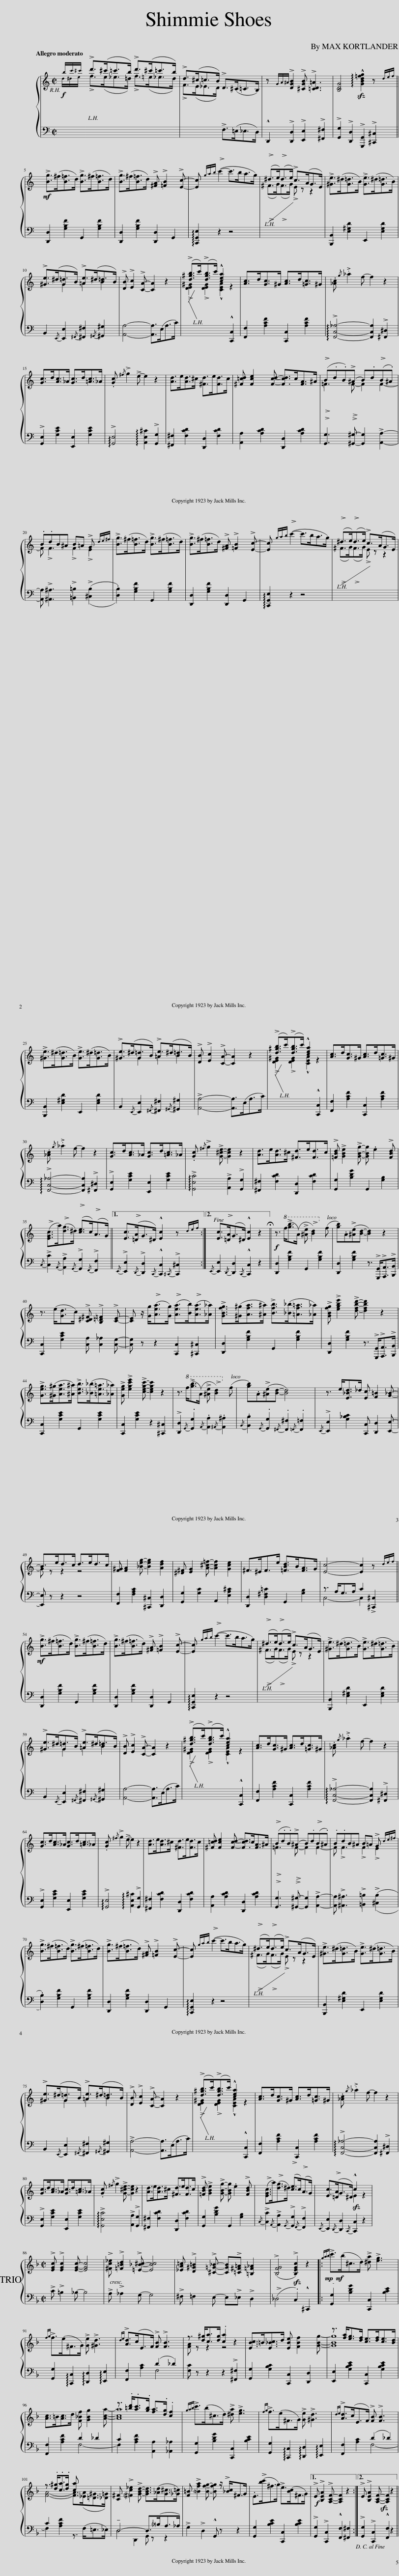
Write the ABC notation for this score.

X:1
%%score { ( 1 2 ) | ( 3 4 5 ) }
L:1/8
Q:1/4=175
M:2/2
I:linebreak $
K:C
V:1 treble
V:2 treble
V:3 bass
V:4 bass
V:5 bass
V:1
!f! (3b/c'/^c'/ | !>!d'>(^c'=c'>b) !>!d'>(^c'=c'>b) | !>!d>(^c=c>B) !>!D>(^C=C>B,) | z (3G/A/^A/ !>![DGB]2 !>![^CGB] !>![=CD=A]3 | [B,DG]4!sfz! !arpeggio!!^![GBd=fg]2 z (3d/e/f/ |:$ %5
!mf! !>![Bg]>(^f[B=f]>d) !>![Bg]>(^f[B=f]>d) | !>![Bg]>(^f[B=f]>d) !>![^FA] !>![=FB]2 !>![Ec]- | [Ec] (3g/a/b/ (!>!c'2- c'>ba>g) | (!>!^d>e)(!>!d>e) !>!c>(AG>E) | !>![^Ge]>(^d[G=d]>B) !>![Ge]>(^d[G=d]>B) |$ %10
 !>![^Ge]>(^d[x=d]>B)!>![xe]>(^d[x=d]>B) | !>![DB] !>![Ec]2 !>![CA]- [CA]2 z2 | (!>![d^gb]>c')(!>![dgb]>c') !^![cea]2 z2 | [Ac]>d[Gc]>^G [Ac]>d[=Gc]>^G | .[_Ac]{/g} ._a2 f- f2 z2 |$ %15
 [Gc]>d[Ac]>_A [Gc]>d[=Ac]>_A | .[Gc]{/^f} !>!g2 !>!e- e2 z2 | [Ad]>e[Ad]>^c [^Fd]>e[Fd]>c | [^F=cd] [Fce]2 [Fcd]- [Fcd]>c[FA]>^A | (!>!B.d.B)(!>!^A B).d(!>!B.^A) |$ %20
 .B.dB^A B=A !>!G (3d/e/^f/ | !>![Bg]>(^f[B=f]>d) !>![Bg]>(^f[B=f]>d) | !>![Bg]>(^f[B=f]>d) !>![^FA] !>![=FB]2 !>![Ec]- | [Ec] (3g/a/b/ (!>!c'2- c'>ba>g) | (!>!^d>e)(!>!d>e) !>!c>(AG>E) |$ %25
 !>![^Ge]>(^d[G=d]>B) !>![Ge]>(^d[G=d]>B) | !>![^Ge]>(^d[x=d]>B)!>![xe]>(^d[x=d]>B) | !>![DB] !>![Ec]2 !>![CA]- [CA]2 z2 | (!>![d^gb]>c')(!>![dgb]>c') !^![cea]2 z2 | [Ac]>d[Gc]>^G [Ac]>d[=Gc]>^G |$ %30
 .[_Ac]{/g} ._a2 f- f2 z2 | [Gc]>d[Ac]>_A [Gc]>d[=Ac]>_A | .[Gc]{/^f} !>!g2 !>![G^ce]- [Gce]2 z2 | [Ad]>e[Ad]>^c [^Fd]>e[Fd]>c | !>![=FBd] !>![GBe]2 !>![GBg]- [GBg] .e2 !>![FBd] |$ %35
 (!>![EGc]>a)(!>![dg]>^d) (!>![ce]>c)(!>!A>G) ||1 [Ec]>(!>![=DA]G>^D) !^![Ec]2 z (3d/e/f/ :|2 [Ec]>!>![=DA](G>^D) !^![Ec]2 z2!fine! ||!f! z3/2!8va(! f'<(!>![g'b'](a/) !>![^ae'] !>![bd']2)!8va)! (f | [gb]).A(!>![^Ae][Bd]- [Bd]2) z2 |$ %40
 z3/2 (e<[Gd]c/) !>![C^D^F] !>![B,=D=F]2 !>![CE]- | [CE] z/ [Gg]<(!>![Aea][Gg]/) (!>![Aea]>[Bb])(!>![Aea]>[_A_a]) | !>![GBfg]>([^G^g][Afa]>[^A^a]) !>![Bfb]>([_B_b][=Af=a]>[_A_a]) | !>![GBfg] !>![egbe']2 !>![dfbd']- [dfbd']2 z2 |$ !>![Geg]>([^G^g][Aea]>[^A^a]) !>![Beb]>([_B_b][=Ae=a]>[_A_a]) | %45
 !>![Geg] !>![egc'e']2 !>![cegc']- [cegc']2 z2 | z3/2!8va(! f'<(!>![g'b'](a/) !>![^ae'] !>![bd']2)!8va)! (f | [gb]).A(!>![^Ae][Bd]- [Bd]4) | z3/2 e<[E_Bd]_d/ [Ec] [F=B]2 [G_B]- |$ B>ed>c d>ed>c | %50
 [F^G] [FA]2 [_Beg]- [Beg]2 [Adf]2 | [^D^F] [EG]2 [A^c=f]- [Acf]2 [Gce]2 | ^F>^EF>e [=FBd]>B[FA]>G | [Ec]4- [Ec]2 z (3d/e/f/ ||$!mf! !>![Bg]>(^f[B=f]>d) !>![Bg]>(^f[B=f]>d) | %55
 !>![Bg]>(^f[B=f]>d) !>![^FA] !>![=FB]2 !>![Ec]- | [Ec] (3g/a/b/ (!>!c'2- c'>ba>g) | (!>!^d>e)(!>!d>e) !>!c>(AG>E) | !>![^Ge]>(^d[G=d]>B) !>![Ge]>(^d[G=d]>B) |$ !>![^Ge]>(^d[x=d]>B)!>![xe]>(^d[x=d]>B) | %60
 !>![DB] !>![Ec]2 !>![CA]- [CA]2 z2 | (!>![d^gb]>c')(!>![dgb]>c') !^![cea]2 z2 | [Ac]>d[Gc]>^G [Ac]>d[=Gc]>^G | .[_Ac]{/g} ._a2 f- f2 z2 |$ [Gc]>d[Ac]>_A [Gc]>d[=Ac]>_A | %65
 .[Gc]{/^f} !>!g2 !>!e- e2 z2 | [Ad]>e[Ad]>^c [^Fd]>e[Fd]>c | [^F=cd] [Fce]2 [Fcd]- [Fcd]>c[FA]>^A | (!>!B.d.B)(!>!^A B).d(!>!B.^A) | .B.dB^A B=A !>!G (3d/e/^f/ |$ %70
 !>![Bg]>(^f[B=f]>d) !>![Bg]>(^f[B=f]>d) | !>![Bg]>(^f[B=f]>d) !>![^FA] !>![=FB]2 !>![Ec]- | [Ec] (3g/a/b/ (!>!c'2- c'>ba>g) | (!>!^d>e)(!>!d>e) !>!c>(AG>E) | !>![^Ge]>(^d[G=d]>B) !>![Ge]>(^d[G=d]>B) |$ %75
 !>![^Ge]>(^d[x=d]>B)!>![xe]>(^d[x=d]>B) | !>![DB] !>![Ec]2 !>![CA]- [CA]2 z2 | (!>![d^gb]>c')(!>![dgb]>c') !^![cea]2 z2 | [Ac]>d[Gc]>^G [Ac]>d[=Gc]>^G | .[_Ac]{/g} ._a2 f- f2 z2 |$ %80
 [Gc]>d[Ac]>_A [Gc]>d[=Ac]>_A | .[Gc]{/^f} !>!g2 !>![G^ce]- [Gce]2 z2 | [Ad]>e[Ad]>^c [^Fd]>e[Fd]>c | !>![=FBd] !>![GBe]2 !>![GBg]- [GBg] .e2 !>![FBd] | (!>![EGc]>a)(!>![dg]>^d) (!>![ce]>c)(!>!A>G) | %85
 [Ec]>(!>![=DA]G>^D)!sfz! !^!c2 z2 |$[K:F][M:2/2] !>![EGc] !>![EGc]2 [EGc]- [EGc]4 | !>![^Fc_e] !>![=F=Bd]2 !>![=E_B^c]- [EBc]4 | [_EA=c] !>![D^G=B]2 !>![^C=G_B]- [CGB]!>![=C^F=A] [=B,=F_A]2 | (!>![B,FG]4!sfz! !>![B,EGc]2) z2 |: %90
!mp!!mf!{gab} !>!c'>(b^c>d) !>![^da] !>![eg]3 |${fg} !>!f>(e^F>G) !>![Ge] !>![^Gd]3 |{de} !>![Ad]>(cE>F) !>![FB] !>![FB]3 | z3/2 [d^g]<[ca][dg]/ .[ca]2 z2 | [EBc]>=B[E_Bc]>d [EBe] [FBf]2 [GBg]- | %95
 z3/2 [fa]<[eg][df]/ [ce]>[df][ce]>[Bd] |$ [Ac]>=B[Ac]>d [F_Bf] [GBg]2 [Aca]- | z3/2 .[=bd']<.[ac'].[gb]/ [fa]>.[dg] .[cf]2 |{gab} !>!c'>(b^c>d) !>![^da] !>![eg]3 |{fg} !>!f>(e^F>G) !>![Ge] !>![^Gd]3 | %100
{de} !>![Ad]>(cE>F) !>![FB] !>![FB]3 |$ z3/2 .[d^g]<.[ca].[dg]/ [ca] x x2 | [C^F] !>![!courtesy!^Fc_e]2 !>![GBd]- [GBd]>([_Ad][G^c]>[_G=c]) | [F=B] !>![!courtesy!=Bfa]2 [Bfg]- [Bfg] z/ !>![_Bc]<^FG/ | .E>(!>![bc']^f>g) !>!e>([Bc]^F>G) |1 %105
!f! !>!E !>![B,EA]2 !>![A,CF]- [A,CF]2 z2 :|2 !>!E !>![B,EA]2 [A,CF]-!sfz! [A,CF]2 z2!D.C.! || %107
V:2
 (3d/^d/e/ | !>!f>(e_e>=d) !>!f>(=e_e>d) | !>!F>(E_E>D) x4 | x8 | x8 |:$ %5
 x8 | x8 | x8 | (!>!^F>G)(!>!F>G) !>!E z z2 | x8 |$ %10
 x2 ^G2 A2 B2 | x8 | !>![DE^G]2 !>![DEG]2 !^![CEA]2 x2 | x8 | x8 |$ %15
 x8 | x8 | x8 | x8 | !>!=F3 !>!F- F2 F2- |$ %20
 F !>!F3 !>!F2 !>!E2 | x8 | x8 | x8 | (!>!^F>G)(!>!F>G) !>!E z z2 |$ %25
 x8 | x2 ^G2 A2 B2 | x8 | !>![DE^G]2 !>![DEG]2 !^![CEA]2 x2 | x8 |$ %30
 x8 | x8 | x8 | x8 | x8 |$ %35
 x8 ||1 x8 :|2 x8 || x3/2!8va(! x11/2!8va)! x | x8 |$ %40
 x8 | x8 | x8 | x8 |$ x8 | %45
 x8 | x3/2!8va(! x11/2!8va)! x | x8 | x8 |$ G z z2 z4 | %50
 x8 | x8 | x8 | x8 ||$ x8 | %55
 x8 | x8 | (!>!^F>G)(!>!F>G) !>!E z z2 | x8 |$ x2 ^G2 A2 B2 | %60
 x8 | !>![DE^G]2 !>![DEG]2 !^![CEA]2 x2 | x8 | x8 |$ x8 | %65
 x8 | x8 | x8 | !>!=F3 !>!F- F2 F2- | F !>!F3 !>!F2 !>!E2 |$ %70
 x8 | x8 | x8 | (!>!^F>G)(!>!F>G) !>!E z z2 | x8 |$ %75
 x2 ^G2 A2 B2 | x8 | !>![DE^G]2 !>![DEG]2 !^![CEA]2 x2 | x8 | x8 |$ %80
 x8 | x8 | x8 | x8 | x8 | %85
 x4 E2 x2 |$[K:F][M:2/2] x8 | x8 | x8 | x8 |: %90
 x8 |$ x8 | x8 | [FA] z z2 z4 | x8 | %95
 [GBg]8 |$ x8 | [Aca]8 | x8 | x8 | %100
 x8 |$ [FA]4- [FA]>([_EA][=D^G]>[_D=G]) | x8 | x8 | x8 |1 %105
 x8 :|2 x8 || %107
V:3
 x | x8 | x4 !>!F,>(=E,_E,>D,) | !^!D,,2 !>![D,,D,]2 !>![E,,E,]2 !>![^F,,^F,]2 | !>![G,,G,]2 !>![D,,D,]2 !>![G,,,G,,]2 !>![^C,,^C,]2 |:$ %5
 [D,,D,]2 [G,B,F]2 G,,2 [G,B,F]2 | [D,,D,]2 [G,B,F]2 [D,,D,]2 G,,2 | !arpeggio![C,,G,,E,]2 z2 z4 | x8 | [B,,,B,,]2 [E,^G,D]2 E,,2 [E,G,D]2 |$ %10
 B,,2{/E,,-} [E,,E,]2{/^F,,-} [^F,,^F,]2{/^G,,-} [^G,,^G,]2 | [A,,A,]4- [A,,A,]>(E,A,>C) | x6 !^![C,,C,]2 | [F,,F,]2 [A,CF]2 [C,,C,]2 [A,CF]2 | !arpeggio!!>![F,,C,_A,]4- [F,,C,A,]2 !>![^F,,^D,]2 |$ %15
 !>![G,,E,]2 [G,CE]2 [E,,E,]2 [G,CE]2 | !arpeggio!!>![G,,E,]4 !arpeggio![A,,E,^C]2 !>![G,,G,]2 | [^F,,^F,]2 [F,CD]2 [D,,D,]2 [F,CD]2 | [A,,A,]2 [A,CD]2 [D,,D,]2 [A,CD]2 | !>![G,,G,]3 !>![^G,,^G,]- [G,,G,]2 !>![A,,A,]2- |$ %20
 [A,,A,] !>![^A,,^A,]3 !>![=B,,=B,]2 ((!>![^C,B,]2 | .[D,B,]2)) [G,B,F]2 G,,2 [G,B,F]2 | [D,,D,]2 [G,B,F]2 [D,,D,]2 G,,2 | !arpeggio![C,,G,,E,]2 z2 z4 | x8 |$ %25
 [B,,,B,,]2 [E,^G,D]2 E,,2 [E,G,D]2 | B,,2{/E,,-} [E,,E,]2{/^F,,-} [^F,,^F,]2{/^G,,-} [^G,,^G,]2 | !>![A,,A,]4- [A,,A,]>(E,A,>C) | x6 !^![C,,C,]2 | [F,,F,]2 [A,CF]2 [C,,C,]2 [A,CF]2 |$ %30
 !arpeggio!!>![F,,C,_A,]4- [F,,C,A,]2 !>![^F,,^D,]2 | !>![G,,E,]2 [G,CE]2 [E,,E,]2 [G,CE]2 | !arpeggio!!>![G,,E,C]4 !>![A,,A,]2 !>![G,,G,]2 | [^F,,^F,]2 [F,CD]2 [D,,D,]2 [F,CD]2 | [G,,G,]2 [B,DG]2 G,,2 [G,B,]2 |$ %35
{/C,-} !>![C,C]2{/A,,-} !>![A,,A,]2{/G,,-} !>![G,,G,]2{/F,,-} !>![F,,F,]2 ||1{/E,,-} !>![E,,E,]2{/D,,-} !>![D,,D,]2{/C,,-} !^![C,,C,]2{/^C,,-} !>![C,,^C,]2 :|2{/E,,-} [E,,E,]2{/D,,-} [D,,D,]2{/C,,-} !^![C,,C,]2 z2 || [D,,D,]2 [G,B,F]2 G,,2 [G,B,F]2 | [D,,D,]2 [G,B,F]2 z3/2 !>![G,,,G,,]<!>![A,,,A,,]!>![B,,,B,,]/ |$ %40
 [C,,C,]2 [G,CE]2 [C,A,] [C,_A,]2 [C,G,]- | [C,G,] z z2 [C,,C,]2 [^C,,^C,]2 | [D,,D,]2 [G,B,F]2 G,,2 [G,B,F]2 | [D,,D,]2 [G,B,F]2 z3/2 !>![G,,,G,,]<!>![A,,,A,,]!>![B,,,B,,]/ |$ [C,,C,]2 [G,CE]2 G,,2 [G,CE]2 | %45
 [C,,C,]2 [G,CE]2 z2 [^C,,^C,]2 | !>![D,,D,]2{/G,,-} .[G,,G,]2{/A,,-} .[A,,A,]2{/^A,,-} .[A,,^A,]2 |{/B,,-} .[B,,B,]2{/G,,-} .[G,,G,]2{/^F,,-} .[F,,^F,]2{/=F,,-} .[F,,=F,]2 |{/E,,-} !>![E,,E,]2 [G,_B,C]2 [C,,C,] [D,,D,]2 [E,,E,]- |$ [E,,E,] z z2 z4 | %50
 [F,,F,]2 [F,A,C]2 [^C,,^C,]2 [D,,D,]2 | [G,,G,]2 [G,C]2 A,,2 [E,A,^C]2 | [D,,D,]2 [D,^F,=C]2 G,,2 [G,B,]2 | z3/2 A,<G,A,/ C2 !>![^C,,^C,]2 ||$ [D,,D,]2 [G,B,F]2 G,,2 [G,B,F]2 | %55
 [D,,D,]2 [G,B,F]2 [D,,D,]2 G,,2 | !arpeggio![C,,G,,E,]2 z2 z4 | x8 | [B,,,B,,]2 [E,^G,D]2 E,,2 [E,G,D]2 |$ B,,2{/E,,-} [E,,E,]2{/^F,,-} [^F,,^F,]2{/^G,,-} [^G,,^G,]2 | %60
 [A,,A,]4- [A,,A,]>(E,A,>C) | x6 !^![C,,C,]2 | [F,,F,]2 [A,CF]2 [C,,C,]2 [A,CF]2 | !arpeggio!!>![F,,C,_A,]4- [F,,C,A,]2 !>![^F,,^D,]2 |$ !>![G,,E,]2 [G,CE]2 [E,,E,]2 [G,CE]2 | %65
 !arpeggio!!>![G,,E,]4 !arpeggio![A,,E,^C]2 !>![G,,G,]2 | [^F,,^F,]2 [F,CD]2 [D,,D,]2 [F,CD]2 | [A,,A,]2 [A,CD]2 [D,,D,]2 [A,CD]2 | !>![G,,G,]3 !>![^G,,^G,]- [G,,G,]2 !>![A,,A,]2- | [A,,A,] !>![^A,,^A,]3 !>![=B,,=B,]2 ((!>![^C,B,]2 |$ %70
 .[D,B,]2)) [G,B,F]2 G,,2 [G,B,F]2 | [D,,D,]2 [G,B,F]2 [D,,D,]2 G,,2 | !arpeggio![C,,G,,E,]2 z2 z4 | x8 | [B,,,B,,]2 [E,^G,D]2 E,,2 [E,G,D]2 |$ %75
 B,,2{/E,,-} [E,,E,]2{/^F,,-} [^F,,^F,]2{/^G,,-} [^G,,^G,]2 | !>![A,,A,]4- [A,,A,]>(E,A,>C) | x6 !^![C,,C,]2 | [F,,F,]2 [A,CF]2 [C,,C,]2 [A,CF]2 | !arpeggio!!>![F,,C,_A,]4- [F,,C,A,]2 !>![^F,,^D,]2 |$ %80
 !>![G,,E,]2 [G,CE]2 [E,,E,]2 [G,CE]2 | !arpeggio!!>![G,,E,C]4 !>![A,,A,]2 !>![G,,G,]2 | [^F,,^F,]2 [F,CD]2 [D,,D,]2 [F,CD]2 | [G,,G,]2 [B,DG]2 G,,2 [G,B,]2 |{/C,-} !>![C,C]2{/A,,-} !>![A,,A,]2{/G,,-} !>![G,,G,]2{/F,,-} !>![F,,F,]2 | %85
{/E,,-} [E,,E,]2{/D,,-} [D,,D,]2{/C,,-} [C,,C,]2 z2 |$[K:F][M:2/2] !>!C !>!=B,2 _B,- B,4 | !>!A, !>!_A,2 G,- G,4 | !>!^F, =F,2 E,- E,!>!_E, !>!D,2 | (!>!_D,4 .C,2) !^!^C,,2 |: %90
 [G,,G,]2 [B,DG]2 [C,,C,]2 [B,CE]2 |$ [G,,G,]2 !arpeggio![C,,C,]2 !arpeggio![D,,D,]2 !arpeggio![E,,E,]2 | [F,,F,]2 [A,C]2 (D2 _D2) | [F,C] z z2 z2 !>![^F,,^F,]2 | [G,,G,]2 [G,B,C]2 [C,,C,]2 [D,,D,]2 | %95
 [E,,E,]2 [G,B,CE]2 [C,,C,]2 [G,B,CE]2 |$ [F,,F,]2 [A,CF]2 D2 _D2 | C2 [A,CF]2 [A,,A,]2 [_A,,_A,]2 | [G,,G,]2 [B,DG]2 [C,,C,]2 [B,CE]2 | [G,,G,]2 !arpeggio![C,,C,]2 !arpeggio![D,,D,]2 !arpeggio![E,,E,]2 | %100
 [F,,F,]2 [A,C]2 (D2 _D2) |$ C2 [A,CF]2 z3/2 (F,<=E,_E,/) | !tenuto!D,4- D,>(!courtesy!_B,A,>_A,) | !>!G,2 !>!D,2 !^!G,, z z2 | [G,,G,]2 [B,CE]2 [C,,C,]2 [B,CE]2 |1 %105
 !>![G,,G,]2 !>![C,,C,]2 !^![F,,F,]2 [^F,,^F,]2 :|2 !>![G,,G,]2 !>![C,,C,]2 !^![F,,F,]2 z2 || %107
V:4
 x | x8 | x8 | x8 | x8 |:$ %5
 x8 | x8 | x8 | x8 | x8 |$ %10
 x8 | x8 | x8 | x8 | x8 |$ %15
 x8 | x8 | x8 | x8 | x8 |$ %20
 x8 | x8 | x8 | x8 | x8 |$ %25
 x8 | x8 | x8 | x8 | x8 |$ %30
 x8 | x8 | x8 | x8 | x8 |$ %35
 x8 ||1 x8 :|2 x8 || x8 | x8 |$ %40
 x8 | x8 | x8 | x8 |$ x8 | %45
 x8 | x8 | x8 | x8 |$ x8 | %50
 x8 | x8 | x8 | C,4- C,2 x2 ||$ x8 | %55
 x8 | x8 | x8 | x8 |$ x8 | %60
 x8 | x8 | x8 | x8 |$ x8 | %65
 x8 | x8 | x8 | x8 | x8 |$ %70
 x8 | x8 | x8 | x8 | x8 |$ %75
 x8 | x8 | x8 | x8 | x8 |$ %80
 x8 | x8 | x8 | x8 | x8 | %85
 x8 |$[K:F][M:2/2] x8 | x8 | x8 | x8 |: %90
 x8 |$ x8 | x4 F,4 | x8 | x8 | %95
 x8 |$ x4 F,4- | F,2 x6 | x8 | x8 | %100
 x4 F,4- |$ F,2 x6 | x2 D,,2 G,, z z2 | x8 | x8 |1 %105
 x8 :|2 x8 || %107
V:5
 x | x8 | x8 | x8 | x8 |:$ %5
 x8 | x8 | x8 | x8 | x8 |$ %10
 x8 | x8 | x8 | x8 | x8 |$ %15
 x8 | x8 | x8 | x8 | x8 |$ %20
 x8 | x8 | x8 | x8 | x8 |$ %25
 x8 | x8 | x8 | x8 | x8 |$ %30
 x8 | x8 | x8 | x8 | x8 |$ %35
 x8 ||1 x8 :|2 x8 || x8 | x8 |$ %40
 x8 | x8 | x8 | x8 |$ x8 | %45
 x8 | x8 | x8 | x8 |$ x8 | %50
 x8 | x8 | x8 | x8 ||$ x8 | %55
 x8 | x8 | x8 | x8 |$ x8 | %60
 x8 | x8 | x8 | x8 |$ x8 | %65
 x8 | x8 | x8 | x8 | x8 |$ %70
 x8 | x8 | x8 | x8 | x8 |$ %75
 x8 | x8 | x8 | x8 | x8 |$ %80
 x8 | x8 | x8 | x8 | x8 | %85
 x8 |$[K:F][M:2/2] x8 | x8 | x8 | x8 |: %90
 x8 |$ x8 | x8 | x8 | x8 | %95
 x8 |$ x8 | x8 | x8 | x8 | %100
 x8 |$ x8 | D,4 x4 | x8 | x8 |1 %105
 x8 :|2 x8 || %107
